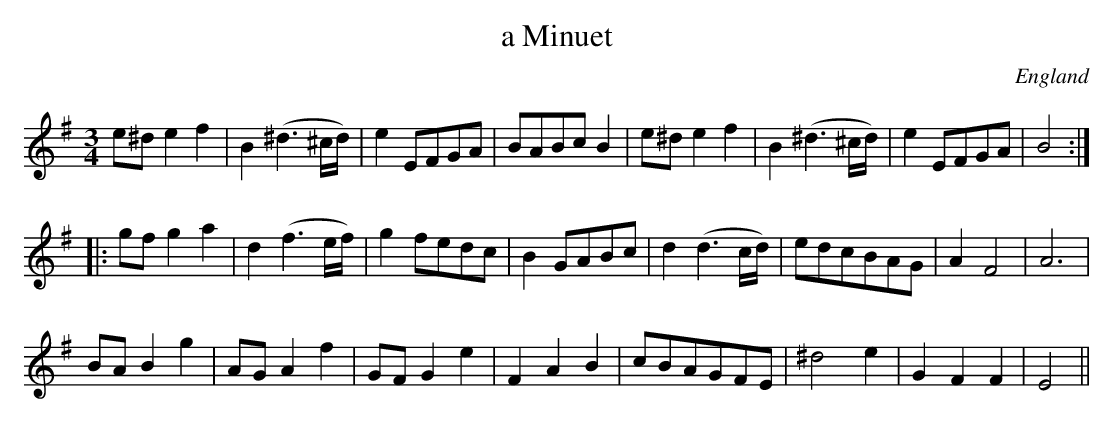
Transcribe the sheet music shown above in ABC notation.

X:1
T:a Minuet
L:1/8
M:3/4
O:England
K:E minor
e^d e2f2 | B2 (^d3^c/d/) | e2 EFGA | BABc B2 |\
e^d e2f2 | B2 (^d3^c/d/) | e2 EFGA | B4 ::
gf g2a2     | d2 (f3e/f/) | g2 fedc | B2GABc | \
d2 (d3c/d/) | edcBAG      | A2 F4   | A6      |
BA B2g2     | AG A2f2     | GF G2e2 | F2A2 B2 | \
cBAGFE      | ^d4 e2      | G2F2 F2 | E4 ||
